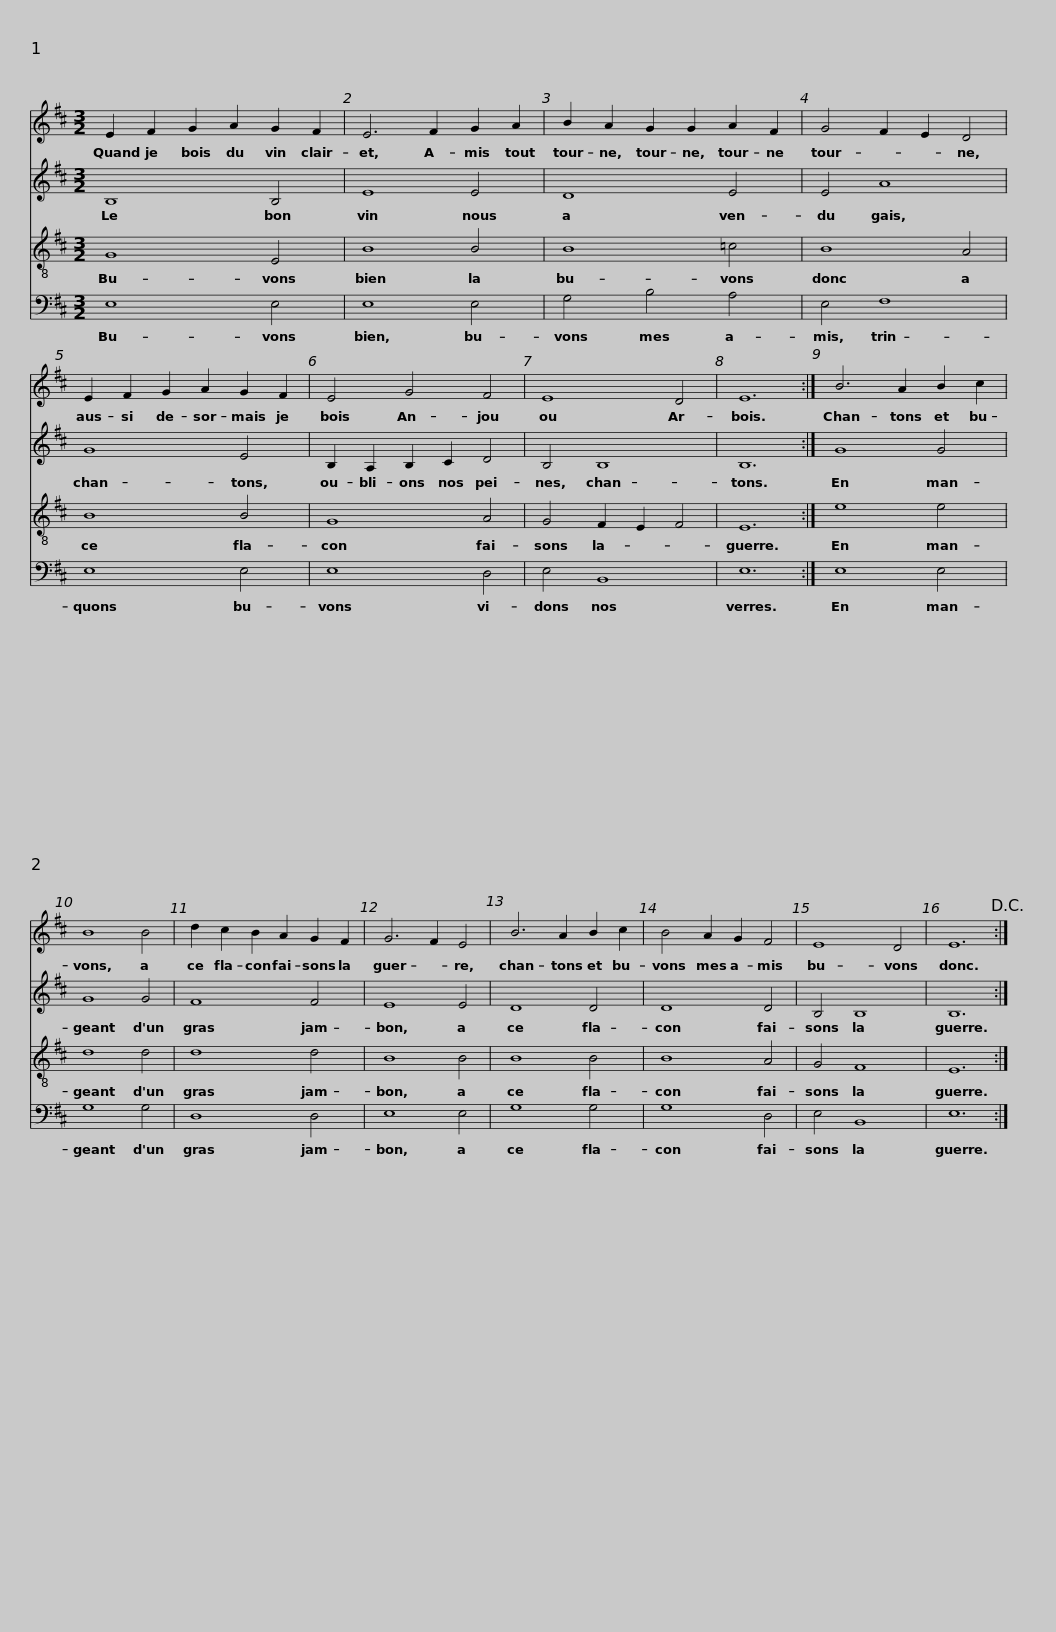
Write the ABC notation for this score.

X:1
%%score 1 2 3 4
L:1/8
M:3/2
I:linebreak $
K:D
V:1 treble
V:2 treble
V:3 treble-8
V:4 bass
V:1
 E2 F2 G2 A2 G2 F2 | E6 F2 G2 A2 |$ B2 A2 G2 G2 A2 F2 | G4 F2 E2 D4 |$ E2 F2 G2 A2 G2 F2 | %5
 E4 G4 F4 |$ E8 D4 | E12 :| B6 A2 B2 c2 |$ B8 B4 | %10
 d2 c2 B2 A2 G2 F2 | G6 F2 E4 |$ B6 A2 B2 c2 | B4 A2 G2 F4 | E8 D4 |$ %15
 E12!D.C.! :| %16
V:2
 B,8 B,4 | E8 E4 |$ D8 E4 | E4 A8 |$ G8 E4 | %5
 B,2 A,2 B,2 C2 D4 |$ B,4 B,8 | B,12 :| G8 G4 |$ G8 G4 | %10
 F8 F4 | E8 E4 |$ D8 D4 | D8 D4 | B,4 B,8 |$ %15
 B,12 :| %16
V:3
 G8 E4 | B8 B4 |$ B8 =c4 | B8 A4 |$ B8 B4 | %5
 G8 A4 |$ G4 F2 E2 F4 | E12 :| e8 e4 |$ d8 d4 | %10
 d8 d4 | B8 B4 |$ B8 B4 | B8 A4 | G4 F8 |$ %15
 E12 :| %16
V:4
 E,8 E,4 | E,8 E,4 |$ G,4 B,4 A,4 | E,4 F,8 |$ E,8 E,4 | %5
 E,8 D,4 |$ E,4 B,,8 | E,12 :| E,8 E,4 |$ G,8 G,4 | %10
 D,8 D,4 | E,8 E,4 |$ G,8 G,4 | G,8 D,4 | E,4 B,,8 |$ %15
 E,12 :| %16
